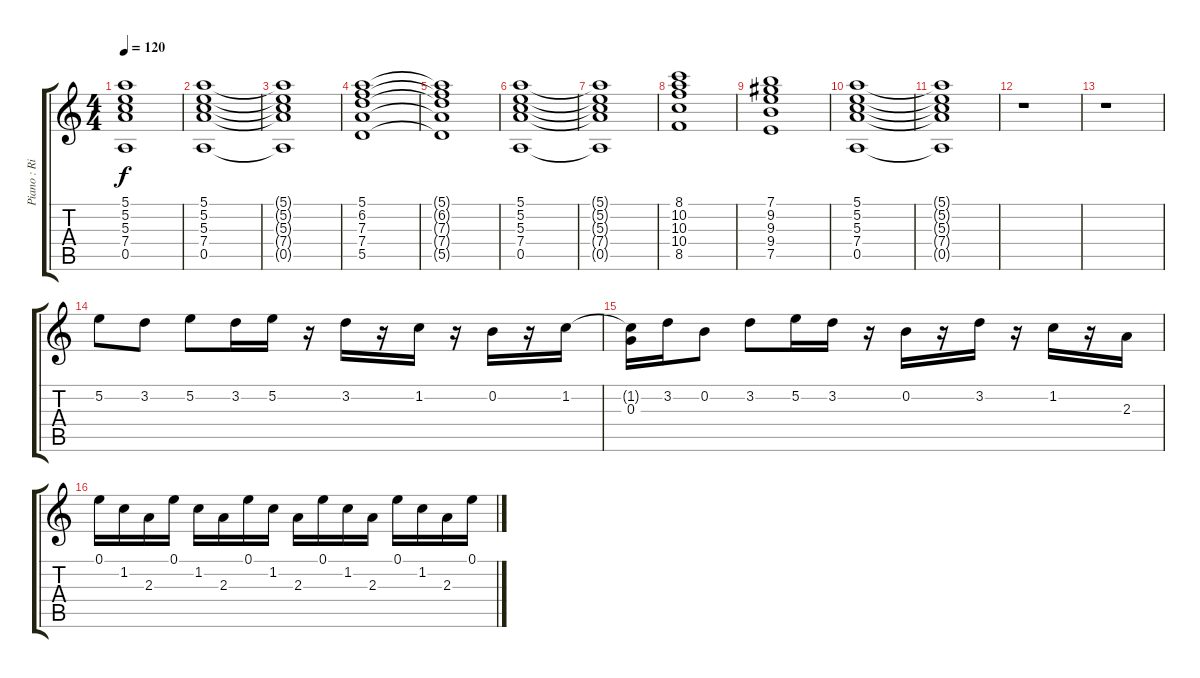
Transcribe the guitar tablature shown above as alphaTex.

\track ("Piano : Right Hand" "Piano : Ri") {instrument rockorgan}
\staff {score tabs}
\tuning (E5 B4 G4 D4 A3 E3) {hide}
\ts (4 4)
\tempo 120
\clef g2
\ks c
(5.1{t} 5.2{t} 5.3{t} 7.4{t} 0.5{t}).1{dy f} |
(5.1 5.2 5.3 7.4 0.5).1 |
(5.1{t} 5.2{t} 5.3{t} 7.4{t} 0.5{t}).1 |
(5.1 6.2 7.3 7.4 5.5).1 |
(5.1{t} 6.2{t} 7.3{t} 7.4{t} 5.5{t}).1 |
(5.1 5.2 5.3 7.4 0.5).1 |
(5.1{t} 5.2{t} 5.3{t} 7.4{t} 0.5{t}).1 |
(8.1 10.2 10.3 10.4 8.5).1 |
(7.1 9.2 9.3 9.4 7.5).1 |
(5.1 5.2 5.3 7.4 0.5).1 |
(5.1{t} 5.2{t} 5.3{t} 7.4{t} 0.5{t}).1 |
r.1 |
r.1 |
5.2.8 3.2.8 5.2.8 3.2.16 5.2.16 r.16 3.2.16 r.16 1.2.16 r.16 0.2.16 r.16 1.2.16 |
(1.2{t} 0.3).16 3.2.16 0.2.8 3.2.8 5.2.16 3.2.16 r.16 0.2.16 r.16 3.2.16 r.16 1.2.16 r.16 2.3.16 |
0.1.16 1.2.16 2.3.16 0.1.16 1.2.16 2.3.16 0.1.16 1.2.16 2.3.16 0.1.16 1.2.16 2.3.16 0.1.16 1.2.16 2.3.16 0.1.16
